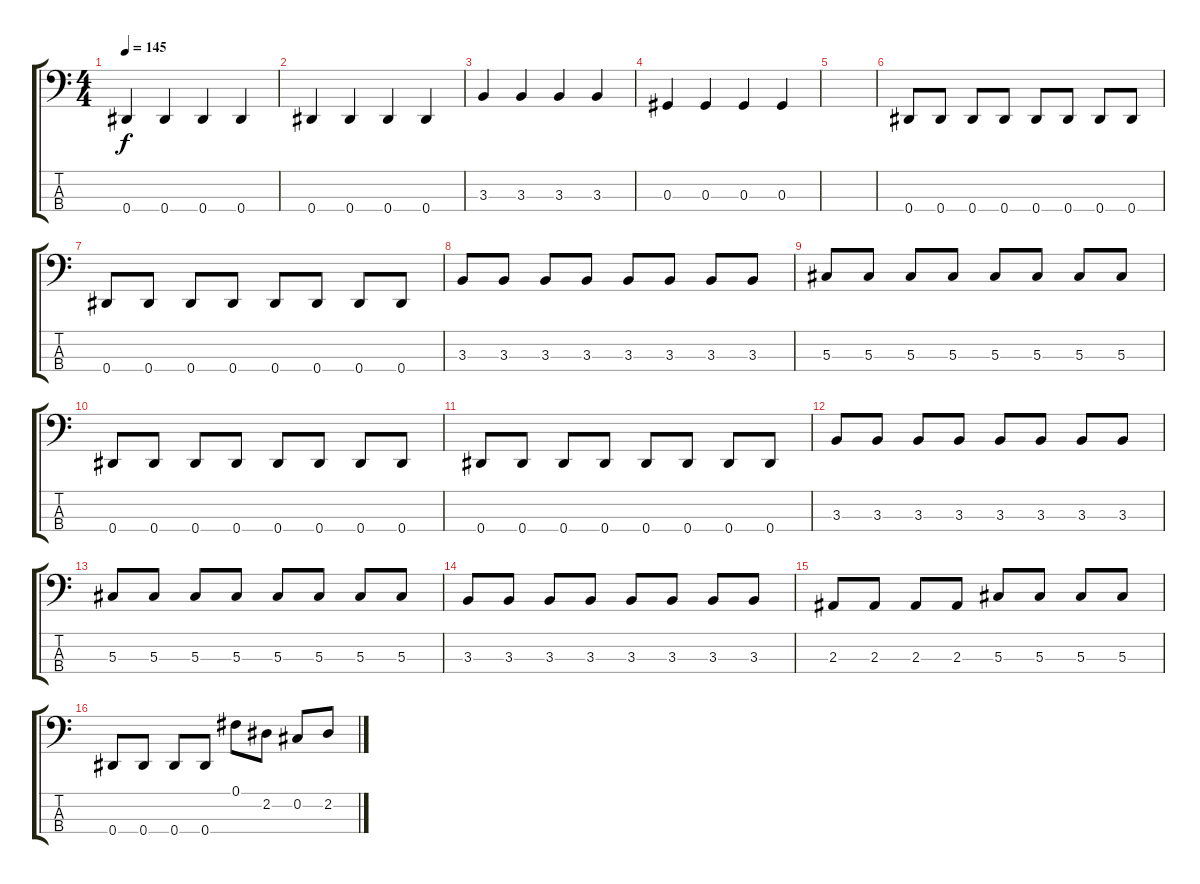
\track "" {instrument electricbasspick}
\staff {score tabs}
\tuning (Gb2 Db2 Ab1 Eb1) {hide}
\ts (4 4)
\tempo 145
\clef f4
\ks c
0.4.4{dy f} 0.4.4 0.4.4 0.4.4 |
0.4.4 0.4.4 0.4.4 0.4.4 |
3.3.4 3.3.4 3.3.4 3.3.4 |
0.3.4 0.3.4 0.3.4 0.3.4 |
|
0.4.8 0.4.8 0.4.8 0.4.8 0.4.8 0.4.8 0.4.8 0.4.8 |
0.4.8 0.4.8 0.4.8 0.4.8 0.4.8 0.4.8 0.4.8 0.4.8 |
3.3.8 3.3.8 3.3.8 3.3.8 3.3.8 3.3.8 3.3.8 3.3.8 |
5.3.8 5.3.8 5.3.8 5.3.8 5.3.8 5.3.8 5.3.8 5.3.8 |
0.4.8 0.4.8 0.4.8 0.4.8 0.4.8 0.4.8 0.4.8 0.4.8 |
0.4.8 0.4.8 0.4.8 0.4.8 0.4.8 0.4.8 0.4.8 0.4.8 |
3.3.8 3.3.8 3.3.8 3.3.8 3.3.8 3.3.8 3.3.8 3.3.8 |
5.3.8 5.3.8 5.3.8 5.3.8 5.3.8 5.3.8 5.3.8 5.3.8 |
3.3.8 3.3.8 3.3.8 3.3.8 3.3.8 3.3.8 3.3.8 3.3.8 |
2.3.8 2.3.8 2.3.8 2.3.8 5.3.8 5.3.8 5.3.8 5.3.8 |
0.4.8 0.4.8 0.4.8 0.4.8 0.1.8 2.2.8 0.2.8 2.2.8
